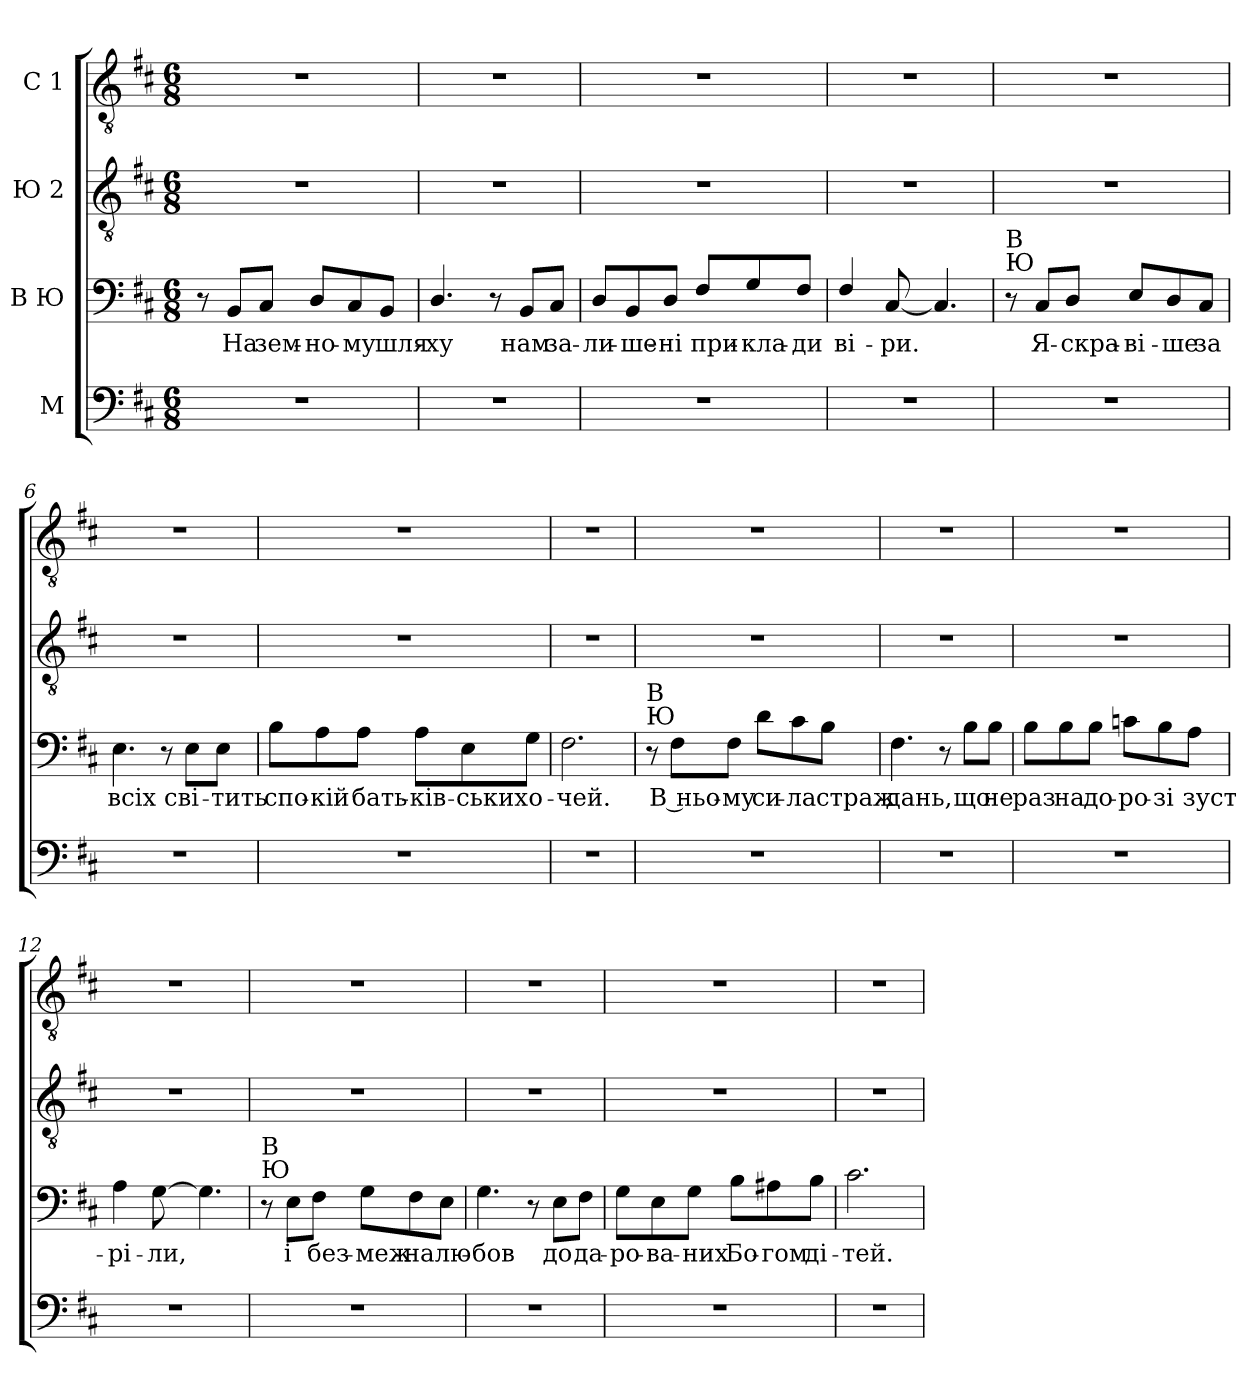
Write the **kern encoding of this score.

**kern	**kern	**text	**kern	**kern
*part4	*part3	*part3	*part2	*part1
*staff4	*staff3	*staff3	*staff2	*staff1
*I"М	*I"B Ю	*	*I"Ю 2	*I"С 1
*clefF4	*clefF4	*	*clefGv2	*clefGv2
*k[f#c#]	*k[f#c#]	*	*k[f#c#]	*k[f#c#]
*b:	*b:	*	*b:	*b:
*M6/8	*M6/8	*	*M6/8	*M6/8
=1	=1	=1	=1	=1
!	!	!LO:LY:b	!	!
2.r	8r	1.	2.r	2.r
!	!	!LO:LY:b	!	!
.	8BB/L	На	.	.
!	!	!LO:LY:b	!	!
.	8C#/J	зем-	.	.
!	!	!LO:LY:b	!	!
.	8D/L	-но-	.	.
!	!	!LO:LY:b	!	!
.	8C#/	-му	.	.
!	!	!LO:LY:b	!	!
.	8BB/J	шля-	.	.
=2	=2	=2	=2	=2
!	!	!LO:LY:b	!	!
2.r	4.D/	-ху	2.r	2.r
.	8r	.	.	.
!	!	!LO:LY:b	!	!
.	8BB/L	нам	.	.
!	!	!LO:LY:b	!	!
.	8C#/J	за-	.	.
=3	=3	=3	=3	=3
!	!	!LO:LY:b	!	!
2.r	8D/L	-ли-	2.r	2.r
!	!	!LO:LY:b	!	!
.	8BB/	-ше-	.	.
!	!	!LO:LY:b	!	!
.	8D/J	-ні	.	.
!	!	!LO:LY:b	!	!
.	8F#/L	при-	.	.
!	!	!LO:LY:b	!	!
.	8G/	-кла-	.	.
!	!	!LO:LY:b	!	!
.	8F#/J	-ди	.	.
=4	=4	=4	=4	=4
!	!	!LO:LY:b	!	!
2.r	4F#/	ві-	2.r	2.r
!	!	!LO:LY:b	!	!
.	[8C#/	-ри.	.	.
.	4.C#/]	.	.	.
!!LO:LB:g=z
=5	=5	=5	=5	=5
!	!LO:TX:a:t=В\nЮ	!	!	!
2.r	8r	.	2.r	2.r
!	!	!LO:LY:b	!	!
.	8C#/L	Я-	.	.
!	!	!LO:LY:b	!	!
.	8D/J	-скра-	.	.
!	!	!LO:LY:b	!	!
.	8E/L	-ві-	.	.
!	!	!LO:LY:b	!	!
.	8D/	-ше	.	.
!	!	!LO:LY:b	!	!
.	8C#/J	за	.	.
=6	=6	=6	=6	=6
!	!	!LO:LY:b	!	!
2.r	4.E\	всіх	2.r	2.r
.	8r	.	.	.
!	!	!LO:LY:b	!	!
.	8E\L	сві-	.	.
!	!	!LO:LY:b	!	!
.	8E\J	-тить	.	.
=7	=7	=7	=7	=7
!	!	!LO:LY:b	!	!
2.r	8B\L	спо-	2.r	2.r
!	!	!LO:LY:b	!	!
.	8A\	-кій	.	.
!	!	!LO:LY:b	!	!
.	8A\J	бать-	.	.
!	!	!LO:LY:b	!	!
.	8A\L	-ків-	.	.
!	!	!LO:LY:b	!	!
.	8E\	-ських	.	.
!	!	!LO:LY:b	!	!
.	8G\J	о-	.	.
=8	=8	=8	=8	=8
!	!	!LO:LY:b	!	!
2.r	2.F#\	-чей.	2.r	2.r
!!LO:LB:g=z
=9	=9	=9	=9	=9
!	!LO:TX:a:t=В\nЮ	!	!	!
2.r	8r	.	2.r	2.r
!	!	!LO:LY:b	!	!
.	8F#\L	В ньо-	.	.
!	!	!LO:LY:b	!	!
.	8F#\J	-му	.	.
!	!	!LO:LY:b	!	!
.	8d\L	си-	.	.
!	!	!LO:LY:b	!	!
.	8c#\	-ла	.	.
!	!	!LO:LY:b	!	!
.	8B\J	страж-	.	.
=10	=10	=10	=10	=10
!	!	!LO:LY:b	!	!
2.r	4.F#\	-дань,	2.r	2.r
.	8r	.	.	.
!	!	!LO:LY:b	!	!
.	8B\L	що	.	.
!	!	!LO:LY:b	!	!
.	8B\J	не	.	.
=11	=11	=11	=11	=11
!	!	!LO:LY:b	!	!
2.r	8B\L	раз	2.r	2.r
!	!	!LO:LY:b	!	!
.	8B\	на	.	.
!	!	!LO:LY:b	!	!
.	8B\J	до-	.	.
!	!	!LO:LY:b	!	!
.	8cn\L	-ро-	.	.
!	!	!LO:LY:b	!	!
.	8B\	-зі	.	.
!	!	!LO:LY:b	!	!
.	8A\J	зуст-	.	.
=12	=12	=12	=12	=12
!	!	!LO:LY:b	!	!
2.r	4A\	-рі-	2.r	2.r
!	!	!LO:LY:b	!	!
.	[8G\	-ли,	.	.
.	4.G\]	.	.	.
!!LO:LB:g=z
=13	=13	=13	=13	=13
!	!LO:TX:a:t=В\nЮ	!	!	!
2.r	8r	.	2.r	2.r
!	!	!LO:LY:b	!	!
.	8E\L	і	.	.
!	!	!LO:LY:b	!	!
.	8F#\J	без-	.	.
!	!	!LO:LY:b	!	!
.	8G\L	-меж-	.	.
!	!	!LO:LY:b	!	!
.	8F#\	-на	.	.
!	!	!LO:LY:b	!	!
.	8E\J	лю-	.	.
=14	=14	=14	=14	=14
!	!	!LO:LY:b	!	!
2.r	4.G\	-бов	2.r	2.r
.	8r	.	.	.
!	!	!LO:LY:b	!	!
.	8E\L	до	.	.
!	!	!LO:LY:b	!	!
.	8F#\J	да-	.	.
=15	=15	=15	=15	=15
!	!	!LO:LY:b	!	!
2.r	8G\L	-ро-	2.r	2.r
!	!	!LO:LY:b	!	!
.	8E\	-ва-	.	.
!	!	!LO:LY:b	!	!
.	8G\J	-них	.	.
!	!	!LO:LY:b	!	!
.	8B\L	Бо-	.	.
!	!	!LO:LY:b	!	!
.	8A#X\	-гом	.	.
!	!	!LO:LY:b	!	!
.	8B\J	ді-	.	.
=16	=16	=16	=16	=16
!	!	!LO:LY:b	!	!
2.r	2.c#\	-тей.	2.r	2.r
=	=	=	=	=
*-	*-	*-	*-	*-
